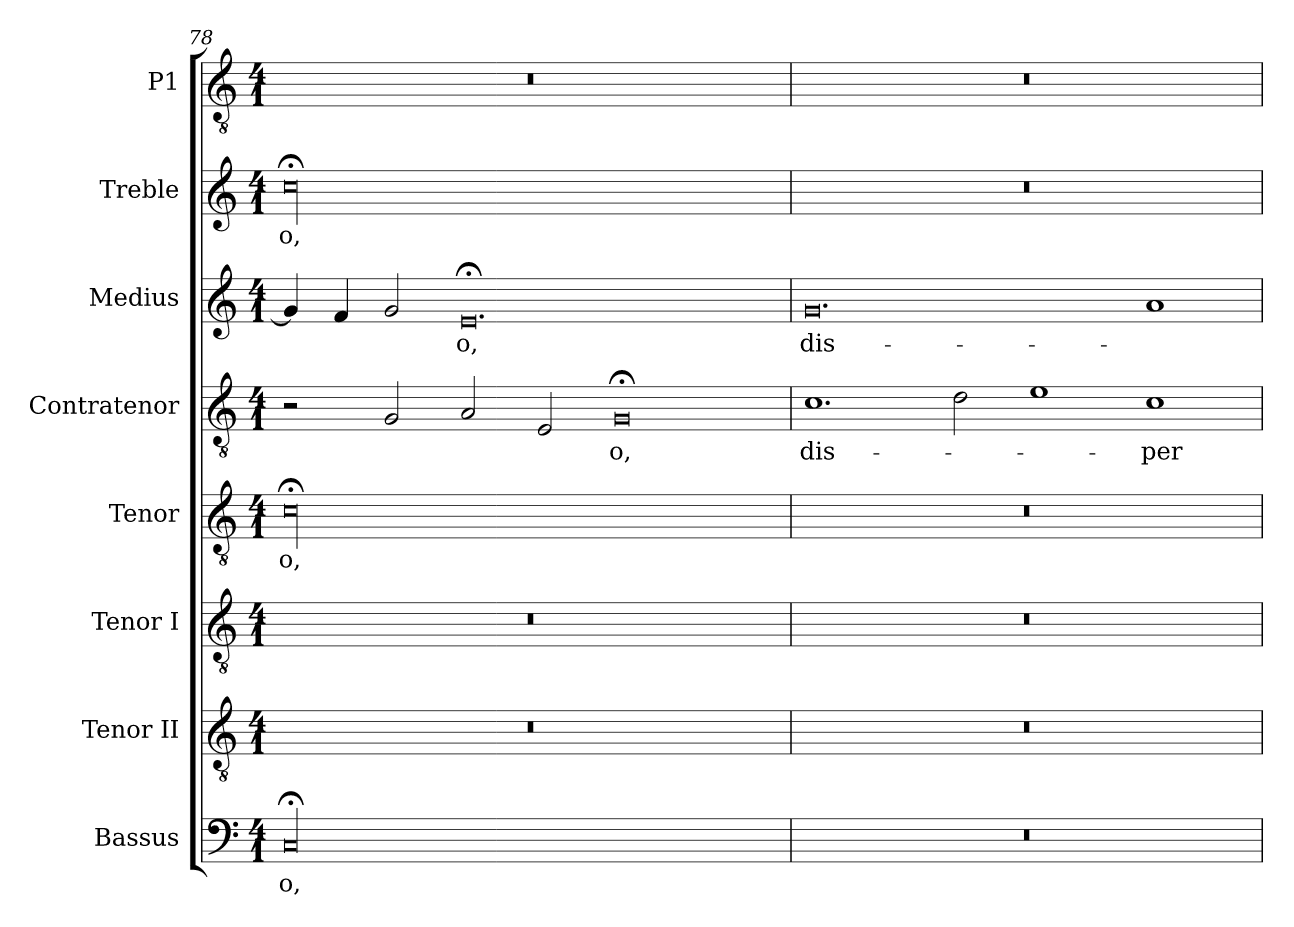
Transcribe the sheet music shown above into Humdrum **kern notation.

**kern	**text	**kern	**kern	**kern	**text	**kern	**text	**kern	**text	**kern	**text	**kern
*part8	*part8	*part7	*part6	*part5	*part5	*part4	*part4	*part3	*part3	*part2	*part2	*part1
*staff8	*staff8	*staff7	*staff6	*staff5	*staff5	*staff4	*staff4	*staff3	*staff3	*staff2	*staff2	*staff1
*I"Bassus	*	*I"Tenor II	*I"Tenor I	*I"Tenor	*	*I"Contratenor	*	*I"Medius	*	*I"Treble	*	*I"P1
*I'B.	*	*I'T II.	*I'T I.	*I'T.	*	*I'Ct.	*	*I'M.	*	*I'Tr.	*	*
*clefF4	*	*clefGv2	*clefGv2	*clefGv2	*	*clefGv2	*	*clefG2	*	*clefG2	*	*clefGv2
*	*	*ITrd7c12	*ITrd7c12	*ITrd7c12	*	*ITrd7c12	*	*	*	*	*	*ITrd7c12
*k[]	*	*k[]	*k[]	*k[]	*	*k[]	*	*k[]	*	*k[]	*	*k[]
*C:	*	*C:	*C:	*C:	*	*C:	*	*C:	*	*C:	*	*C:
*M4/1	*	*M4/1	*M4/1	*M4/1	*	*M4/1	*	*M4/1	*	*M4/1	*	*M4/1
=78	=78	=78	=78	=78	=78	=78	=78	=78	=78	=78	=78	=78
!	!LO:LY:b:color=#000000	!LO:N:vis=1	!LO:N:vis=1	!	!	!	!	!	!	!	!	!
!	!	!	!	!	!LO:LY:b:color=#000000	!	!	!	!	!	!	!
!	!	!	!	!	!	!	!	!	!	!	!LO:LY:b:color=#000000	!LO:N:vis=1
00C;i	-o,	00r	00r	00C;i	-o,	2r	.	4gi/]	.	00cc;i	-o,	00r
.	.	.	.	.	.	.	.	4fi/	.	.	.	.
.	.	.	.	.	.	2GGi/	.	2gi/	.	.	.	.
!	!	!	!	!	!	!	!	!	!LO:LY:b:color=#000000	!	!	!
.	.	.	.	.	.	2AAi/	.	0.e;i	-o,	.	.	.
.	.	.	.	.	.	2EEi/	.	.	.	.	.	.
!	!	!	!	!	!	!	!LO:LY:b:color=#000000	!	!	!	!	!
.	.	.	.	.	.	0GG;i	-o,	.	.	.	.	.
!!LO:PB:g=z
=79	=79	=79	=79	=79	=79	=79	=79	=79	=79	=79	=79	=79
!LO:N:vis=1	!	!LO:N:vis=1	!LO:N:vis=1	!LO:N:vis=1	!	!	!	!	!	!	!	!
!	!	!	!	!	!	!	!LO:LY:b:color=#000000	!	!	!	!	!
!	!	!	!	!	!	!	!	!	!LO:LY:b:color=#000000	!LO:N:vis=1	!	!LO:N:vis=1
00r	.	00r	00r	00r	.	1.Ci	dis-	0.gi	dis-	00r	.	00r
.	.	.	.	.	.	2Di\	.	.	.	.	.	.
.	.	.	.	.	.	1Ei	.	.	.	.	.	.
!	!	!	!	!	!	!	!LO:LY:b:color=#000000	!	!	!	!	!
.	.	.	.	.	.	1Ci	-per-	1ai	.	.	.	.
=`	=`	=`	=`	=`	=`	=`	=`	=`	=`	=`	=`	=`
*-	*-	*-	*-	*-	*-	*-	*-	*-	*-	*-	*-	*-
